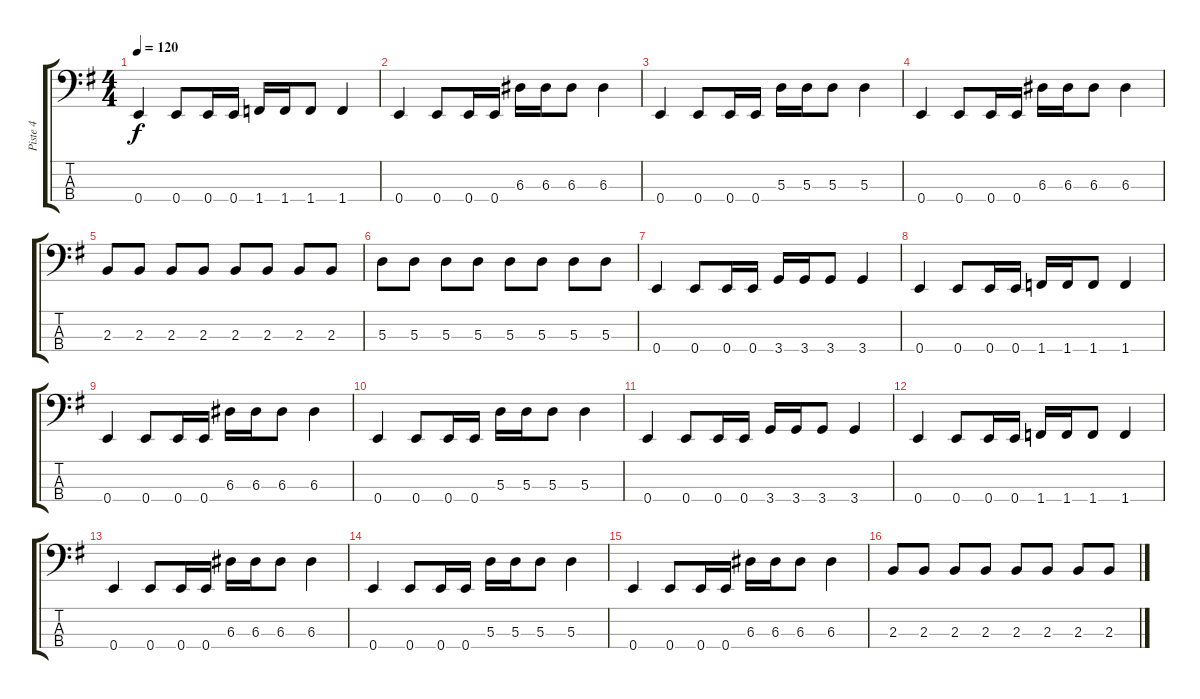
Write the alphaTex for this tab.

\track ("Piste 4" "Piste 4") {instrument electricbassfinger}
\staff {score tabs}
\tuning (G2 D2 A1 E1) {hide}
\ts (4 4)
\tempo 120
\clef f4
\ks g
0.4.4{dy f} 0.4.8 0.4.16 0.4.16 1.4.16 1.4.16 1.4.8 1.4.4 |
0.4.4 0.4.8 0.4.16 0.4.16 6.3.16 6.3.16 6.3.8 6.3.4 |
0.4.4 0.4.8 0.4.16 0.4.16 5.3.16 5.3.16 5.3.8 5.3.4 |
0.4.4 0.4.8 0.4.16 0.4.16 6.3.16 6.3.16 6.3.8 6.3.4 |
2.3.8 2.3.8 2.3.8 2.3.8 2.3.8 2.3.8 2.3.8 2.3.8 |
5.3.8 5.3.8 5.3.8 5.3.8 5.3.8 5.3.8 5.3.8 5.3.8 |
0.4.4 0.4.8 0.4.16 0.4.16 3.4.16 3.4.16 3.4.8 3.4.4 |
0.4.4 0.4.8 0.4.16 0.4.16 1.4.16 1.4.16 1.4.8 1.4.4 |
0.4.4 0.4.8 0.4.16 0.4.16 6.3.16 6.3.16 6.3.8 6.3.4 |
0.4.4 0.4.8 0.4.16 0.4.16 5.3.16 5.3.16 5.3.8 5.3.4 |
0.4.4 0.4.8 0.4.16 0.4.16 3.4.16 3.4.16 3.4.8 3.4.4 |
0.4.4 0.4.8 0.4.16 0.4.16 1.4.16 1.4.16 1.4.8 1.4.4 |
0.4.4 0.4.8 0.4.16 0.4.16 6.3.16 6.3.16 6.3.8 6.3.4 |
0.4.4 0.4.8 0.4.16 0.4.16 5.3.16 5.3.16 5.3.8 5.3.4 |
0.4.4 0.4.8 0.4.16 0.4.16 6.3.16 6.3.16 6.3.8 6.3.4 |
2.3.8 2.3.8 2.3.8 2.3.8 2.3.8 2.3.8 2.3.8 2.3.8
